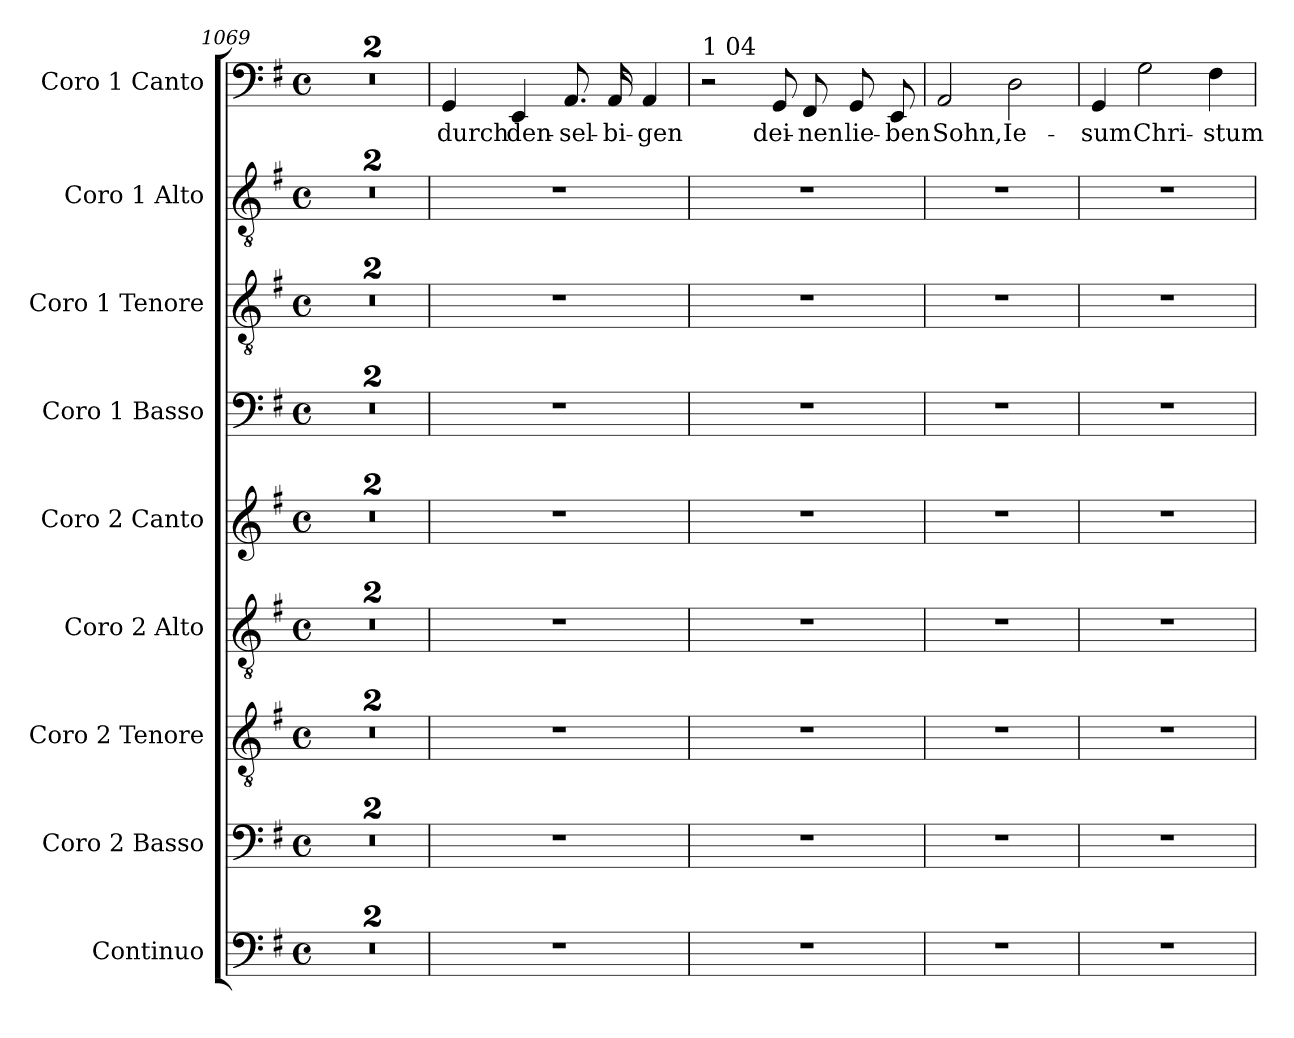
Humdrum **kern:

**kern	**kern	**kern	**kern	**kern	**kern	**kern	**kern	**kern	**text
*part9	*part8	*part7	*part6	*part5	*part4	*part3	*part2	*part1	*part1
*staff9	*staff8	*staff7	*staff6	*staff5	*staff4	*staff3	*staff2	*staff1	*staff1
*I"Continuo	*I"Coro 2  Basso	*I"Coro 2  Tenore	*I"Coro 2  Alto	*I"Coro 2  Canto	*I"Coro 1  Basso	*I"Coro 1  Tenore	*I"Coro 1  Alto	*I"Coro 1  Canto	*
*clefF4	*clefF4	*clefGv2	*clefGv2	*clefG2	*clefF4	*clefGv2	*clefGv2	*clefF4	*
*k[f#]	*k[f#]	*k[f#]	*k[f#]	*k[f#]	*k[f#]	*k[f#]	*k[f#]	*k[f#]	*
*G:	*G:	*G:	*G:	*G:	*G:	*G:	*G:	*G:	*
*M4/4	*M4/4	*M4/4	*M4/4	*M4/4	*M4/4	*M4/4	*M4/4	*M4/4	*
*met(c)	*met(c)	*met(c)	*met(c)	*met(c)	*met(c)	*met(c)	*met(c)	*met(c)	*
=1069	=1069	=1069	=1069	=1069	=1069	=1069	=1069	=1069	=1069
1r	1r	1r	1r	1r	1r	1r	1r	1r	.
=1070	=1070	=1070	=1070	=1070	=1070	=1070	=1070	=1070	=1070
1r	1r	1r	1r	1r	1r	1r	1r	1r	.
=1071	=1071	=1071	=1071	=1071	=1071	=1071	=1071	=1071	=1071
!	!	!	!	!	!	!	!	!	!LO:LY:b:cj
1r	1r	1r	1r	1r	1r	1r	1r	4GG/	durch
!	!	!	!	!	!	!	!	!	!LO:LY:b:cj
.	.	.	.	.	.	.	.	4EE/	den-
!	!	!	!	!	!	!	!	!	!LO:LY:b:cj
.	.	.	.	.	.	.	.	8.AA/	-sel-
!	!	!	!	!	!	!	!	!	!LO:LY:b
.	.	.	.	.	.	.	.	16AA/	-bi-
!	!	!	!	!	!	!	!	!	!LO:LY:b:cj
.	.	.	.	.	.	.	.	4AA/	-gen
!!LO:LB:g=z
=1072	=1072	=1072	=1072	=1072	=1072	=1072	=1072	=1072	=1072
!	!	!	!	!	!	!	!	!LO:TX:a:t=1 04	!
1r	1r	1r	1r	1r	1r	1r	1r	2r	.
!	!	!	!	!	!	!	!	!	!LO:LY:b
.	.	.	.	.	.	.	.	8GG/	dei-
!	!	!	!	!	!	!	!	!	!LO:LY:b:rj
.	.	.	.	.	.	.	.	8FF#/	-nen
!	!	!	!	!	!	!	!	!	!LO:LY:b
.	.	.	.	.	.	.	.	8GG/	lie-
!	!	!	!	!	!	!	!	!	!LO:LY:b:rj
.	.	.	.	.	.	.	.	8EE/	-ben
=1073	=1073	=1073	=1073	=1073	=1073	=1073	=1073	=1073	=1073
!	!	!	!	!	!	!	!	!	!LO:LY:b:cj
1r	1r	1r	1r	1r	1r	1r	1r	2AA/	Sohn,
!	!	!	!	!	!	!	!	!	!LO:LY:b:cj
.	.	.	.	.	.	.	.	2D\	Ie-
=1074	=1074	=1074	=1074	=1074	=1074	=1074	=1074	=1074	=1074
!	!	!	!	!	!	!	!	!	!LO:LY:b:cj
1r	1r	1r	1r	1r	1r	1r	1r	4GG/	-sum
!	!	!	!	!	!	!	!	!	!LO:LY:b
.	.	.	.	.	.	.	.	2G\	Chri-
!	!	!	!	!	!	!	!	!	!LO:LY:b:rj
.	.	.	.	.	.	.	.	4F#\	-stum
=	=	=	=	=	=	=	=	=	=
*-	*-	*-	*-	*-	*-	*-	*-	*-	*-
